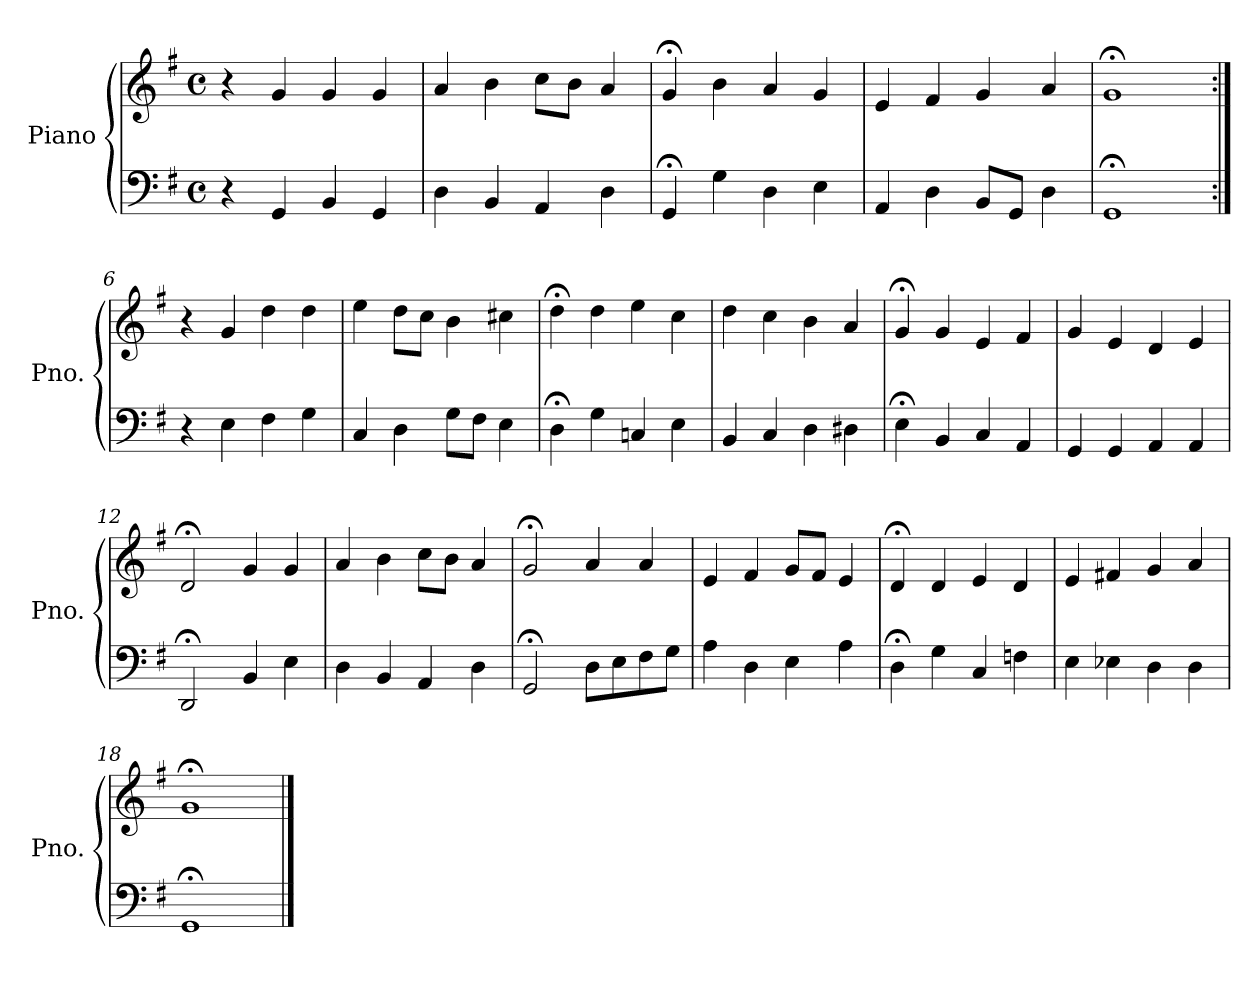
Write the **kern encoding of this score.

**kern	**kern
*part1	*part1
*staff2	*staff1
*I"Piano	*
*I'Pno.	*
*clefF4	*clefG2
*k[f#]	*k[f#]
*M4/4	*M4/4
*met(c)	*met(c)
=1	=1
4r	4r
4GG/	4g/
4BB/	4g/
4GG/	4g/
=2	=2
4D\	4a/
4BB/	4b\
4AA/	8cc\L
.	8b\J
4D\	4a/
=3	=3
4GG;</	4g;</
4G\	4b\
4D\	4a/
4E\	4g/
=4	=4
4AA/	4e/
4D\	4f#/
8BB/L	4g/
8GG/J	.
4D\	4a/
=5	=5
1GG;<	1g;<
=6:|!	=6:|!
4r	4r
4E\	4g/
4F#\	4dd\
4G\	4dd\
=7	=7
4C/	4ee\
4D\	8dd\L
.	8cc\J
8G\L	4b\
8F#\J	.
4E\	4cc#X\
!!LO:LB:g=z
=8	=8
4D;<\	4dd;<\
4G\	4dd\
4Cn/	4ee\
4E\	4cc\
=9	=9
4BB/	4dd\
4C/	4cc\
4D\	4b\
4D#X\	4a/
=10	=10
4E;<\	4g;</
4BB/	4g/
4C/	4e/
4AA/	4f#/
=11	=11
4GG/	4g/
4GG/	4e/
4AA/	4d/
4AA/	4e/
=12	=12
2DD;</	2d;</
4BB/	4g/
4E\	4g/
=13	=13
4D\	4a/
4BB/	4b\
4AA/	8cc\L
.	8b\J
4D\	4a/
=14	=14
2GG;</	2g;</
8D\L	4a/
8E\	.
8F#\	4a/
8G\J	.
!!LO:LB:g=z
=15	=15
4A\	4e/
4D\	4f#/
4E\	8g/L
.	8f#/J
4A\	4e/
=16	=16
4D;<\	4d;</
4G\	4d/
4C/	4e/
4Fn\	4d/
=17	=17
4E\	4e/
4E-X\	4f#X/
4D\	4g/
4D\	4a/
=18	=18
1GG;<	1g;<
==	==
*-	*-
